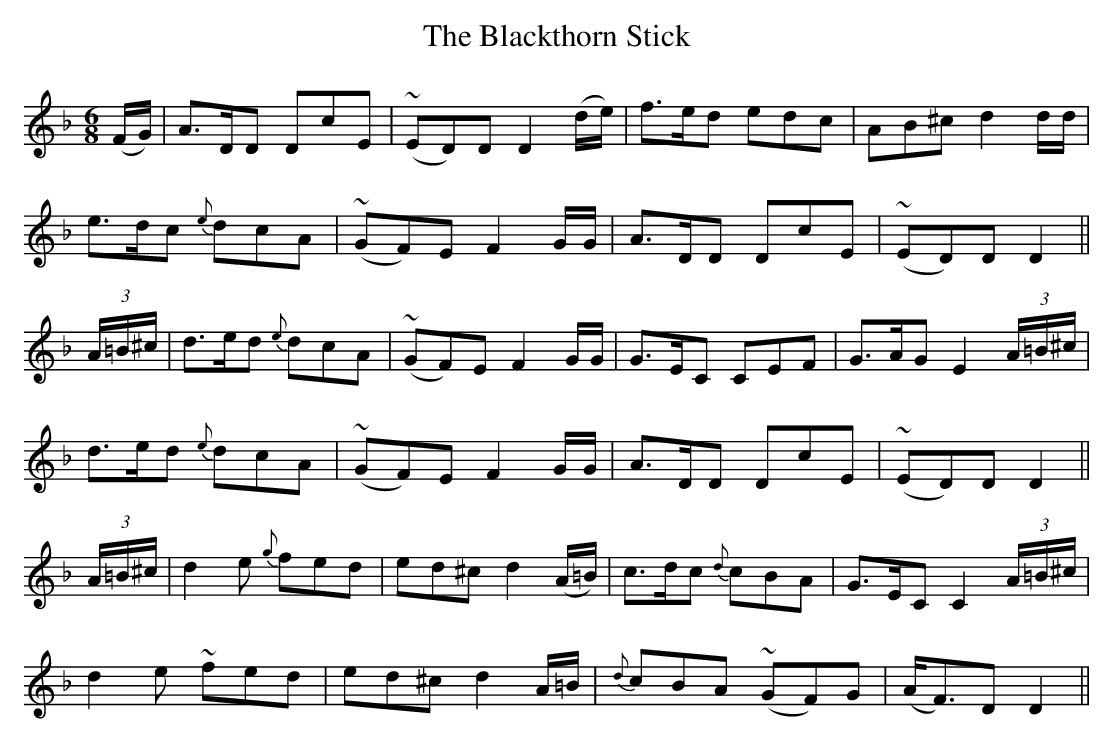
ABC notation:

X:1
T: The Blackthorn Stick
M: 6/8
L: 1/8
K: Dm
(F/G/) | A>DD DcE | (~ED)D D2 (d/e/) | f>ed edc | AB^c d2 d/d/ |
e>dc {e}dcA | (~GF)E F2 G/G/ | A>DD DcE | (~ED)D D2 ||
(3A/=B/^c/ | d>ed {e}dcA | (~GF)E F2 G/G/ | G>EC CEF | G>AG E2 (3A/=B/^c/ |
d>ed {e}dcA | (~GF)E F2 G/G/ | A>DD DcE | (~ED)D D2 ||
(3A/=B/^c/ | d2 e {g}fed | ed^c d2 (A/=B/) | c>dc {d}cBA | G>EC C2 (3A/=B/^c/ |
d2 e ~fed | ed^c d2 A/=B/ | {d}cBA (~GF)G | (A<F)D D2 ||
